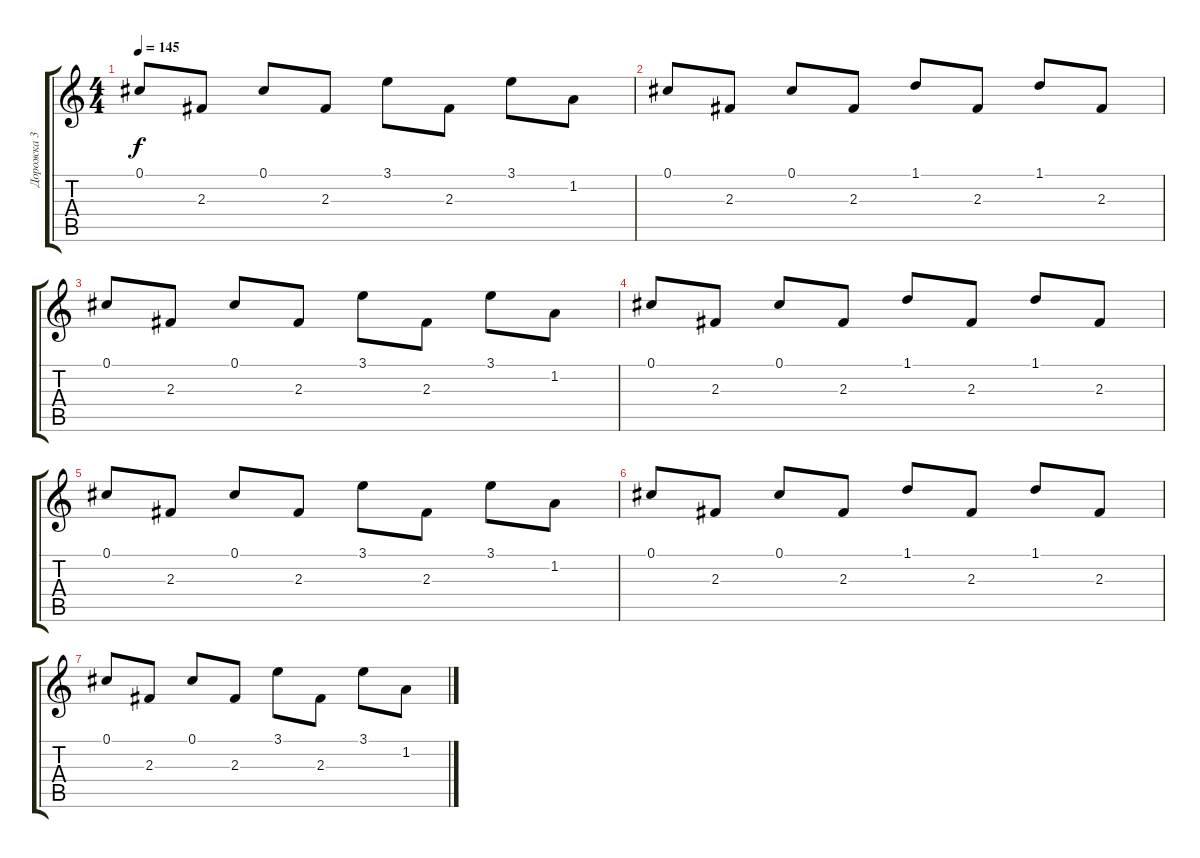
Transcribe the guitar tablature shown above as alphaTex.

\track ("Дорожка 3" "Дорожка 3") {instrument distortionguitar}
\staff {score tabs}
\tuning (Db4 Ab3 E3 B2 Gb2 B1) {hide}
\ts (4 4)
\tempo 145
\clef g2
\ks c
0.1.8{dy f} 2.3.8 0.1.8 2.3.8 3.1.8 2.3.8 3.1.8 1.2.8 |
0.1.8 2.3.8 0.1.8 2.3.8 1.1.8 2.3.8 1.1.8 2.3.8 |
0.1.8 2.3.8 0.1.8 2.3.8 3.1.8 2.3.8 3.1.8 1.2.8 |
0.1.8 2.3.8 0.1.8 2.3.8 1.1.8 2.3.8 1.1.8 2.3.8 |
0.1.8 2.3.8 0.1.8 2.3.8 3.1.8 2.3.8 3.1.8 1.2.8 |
0.1.8 2.3.8 0.1.8 2.3.8 1.1.8 2.3.8 1.1.8 2.3.8 |
0.1.8 2.3.8 0.1.8 2.3.8 3.1.8 2.3.8 3.1.8 1.2.8
